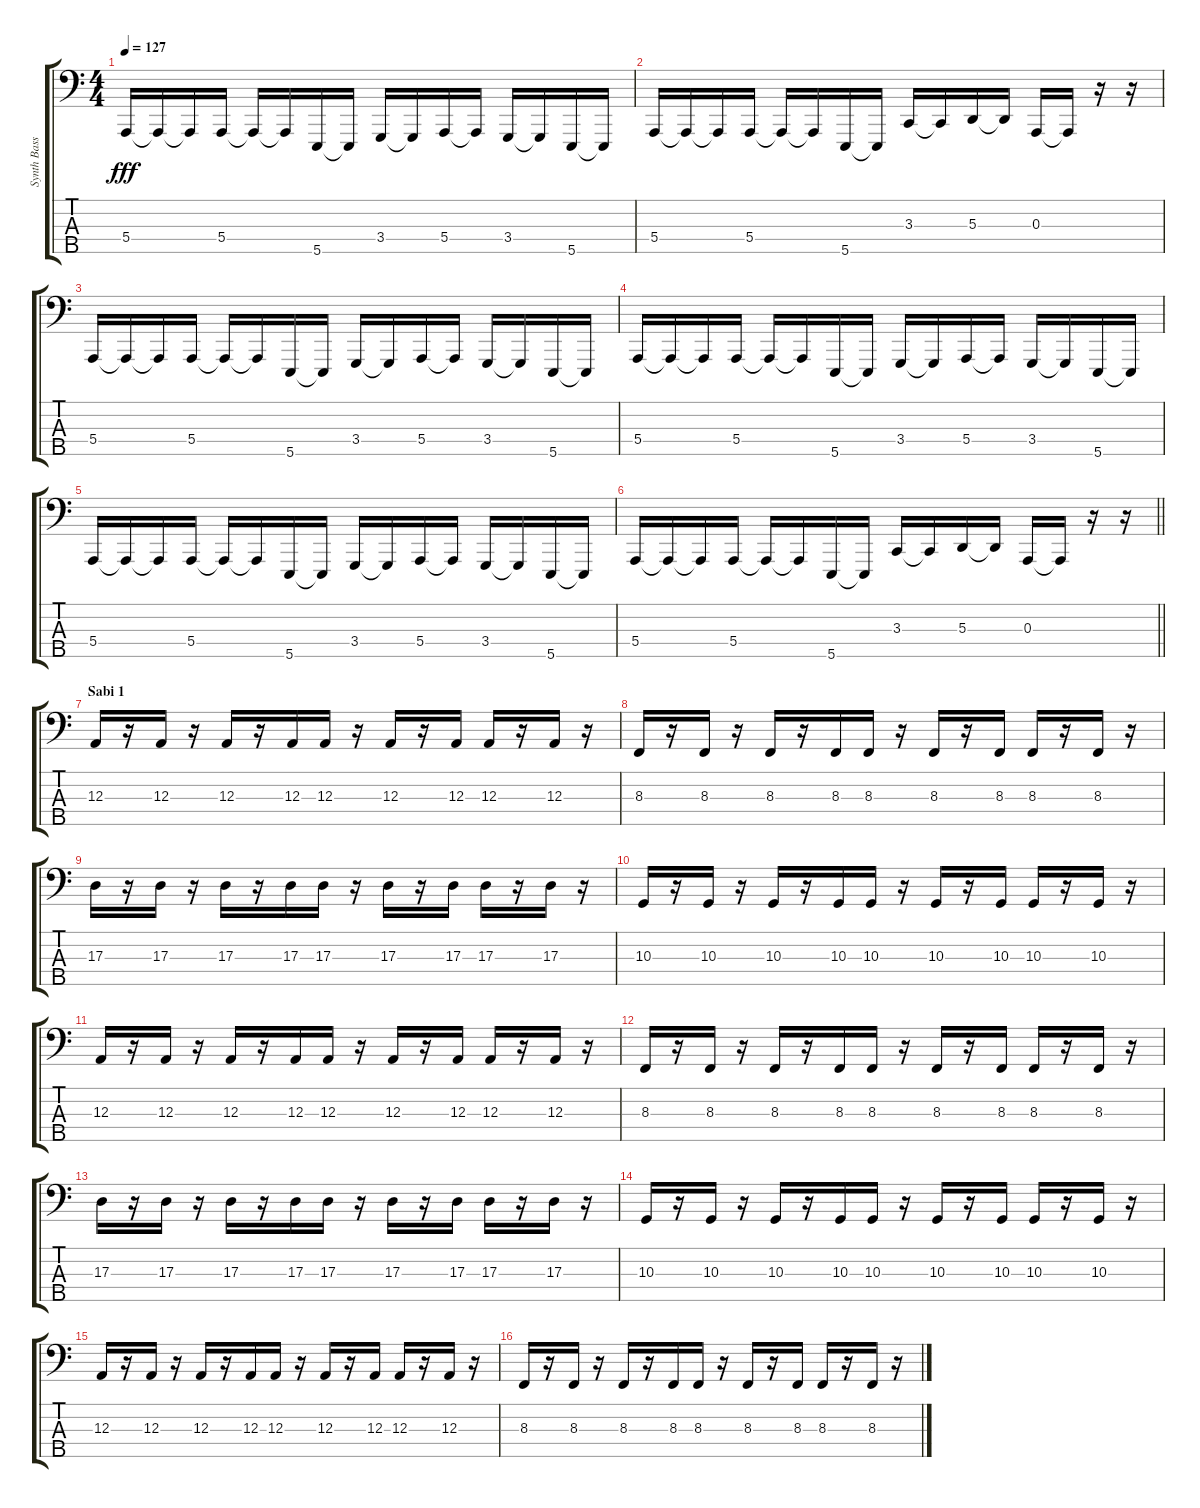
\track ("Synth Bass" "Synth Bass") {instrument lead1square}
\staff {score tabs}
\tuning (G2 D2 A1 E1 B0) {hide}
\ts (4 4)
\tempo 127
\clef f4
\ks c
5.4.16{dy fff} 5.4{t}.16 5.4{t}.16 5.4.16 5.4{t}.16 5.4{t}.16 5.5.16 5.5{t}.16 3.4.16 3.4{t}.16 5.4.16 5.4{t}.16 3.4.16 3.4{t}.16 5.5.16 5.5{t}.16 |
5.4.16 5.4{t}.16 5.4{t}.16 5.4.16 5.4{t}.16 5.4{t}.16 5.5.16 5.5{t}.16 3.3.16 3.3{t}.16 5.3.16 5.3{t}.16 0.3.16 0.3{t}.16 r.16 r.16 |
5.4.16 5.4{t}.16 5.4{t}.16 5.4.16 5.4{t}.16 5.4{t}.16 5.5.16 5.5{t}.16 3.4.16 3.4{t}.16 5.4.16 5.4{t}.16 3.4.16 3.4{t}.16 5.5.16 5.5{t}.16 |
5.4.16 5.4{t}.16 5.4{t}.16 5.4.16 5.4{t}.16 5.4{t}.16 5.5.16 5.5{t}.16 3.4.16 3.4{t}.16 5.4.16 5.4{t}.16 3.4.16 3.4{t}.16 5.5.16 5.5{t}.16 |
5.4.16 5.4{t}.16 5.4{t}.16 5.4.16 5.4{t}.16 5.4{t}.16 5.5.16 5.5{t}.16 3.4.16 3.4{t}.16 5.4.16 5.4{t}.16 3.4.16 3.4{t}.16 5.5.16 5.5{t}.16 |
\barLineRight lightlight
5.4.16 5.4{t}.16 5.4{t}.16 5.4.16 5.4{t}.16 5.4{t}.16 5.5.16 5.5{t}.16 3.3.16 3.3{t}.16 5.3.16 5.3{t}.16 0.3.16 0.3{t}.16 r.16 r.16 |
\section ("" "Sabi 1")
12.3.16 r.16 12.3.16 r.16 12.3.16 r.16 12.3.16 12.3.16 r.16 12.3.16 r.16 12.3.16 12.3.16 r.16 12.3.16 r.16 |
8.3.16 r.16 8.3.16 r.16 8.3.16 r.16 8.3.16 8.3.16 r.16 8.3.16 r.16 8.3.16 8.3.16 r.16 8.3.16 r.16 |
17.3.16 r.16 17.3.16 r.16 17.3.16 r.16 17.3.16 17.3.16 r.16 17.3.16 r.16 17.3.16 17.3.16 r.16 17.3.16 r.16 |
10.3.16 r.16 10.3.16 r.16 10.3.16 r.16 10.3.16 10.3.16 r.16 10.3.16 r.16 10.3.16 10.3.16 r.16 10.3.16 r.16 |
12.3.16 r.16 12.3.16 r.16 12.3.16 r.16 12.3.16 12.3.16 r.16 12.3.16 r.16 12.3.16 12.3.16 r.16 12.3.16 r.16 |
8.3.16 r.16 8.3.16 r.16 8.3.16 r.16 8.3.16 8.3.16 r.16 8.3.16 r.16 8.3.16 8.3.16 r.16 8.3.16 r.16 |
17.3.16 r.16 17.3.16 r.16 17.3.16 r.16 17.3.16 17.3.16 r.16 17.3.16 r.16 17.3.16 17.3.16 r.16 17.3.16 r.16 |
10.3.16 r.16 10.3.16 r.16 10.3.16 r.16 10.3.16 10.3.16 r.16 10.3.16 r.16 10.3.16 10.3.16 r.16 10.3.16 r.16 |
12.3.16 r.16 12.3.16 r.16 12.3.16 r.16 12.3.16 12.3.16 r.16 12.3.16 r.16 12.3.16 12.3.16 r.16 12.3.16 r.16 |
8.3.16 r.16 8.3.16 r.16 8.3.16 r.16 8.3.16 8.3.16 r.16 8.3.16 r.16 8.3.16 8.3.16 r.16 8.3.16 r.16
